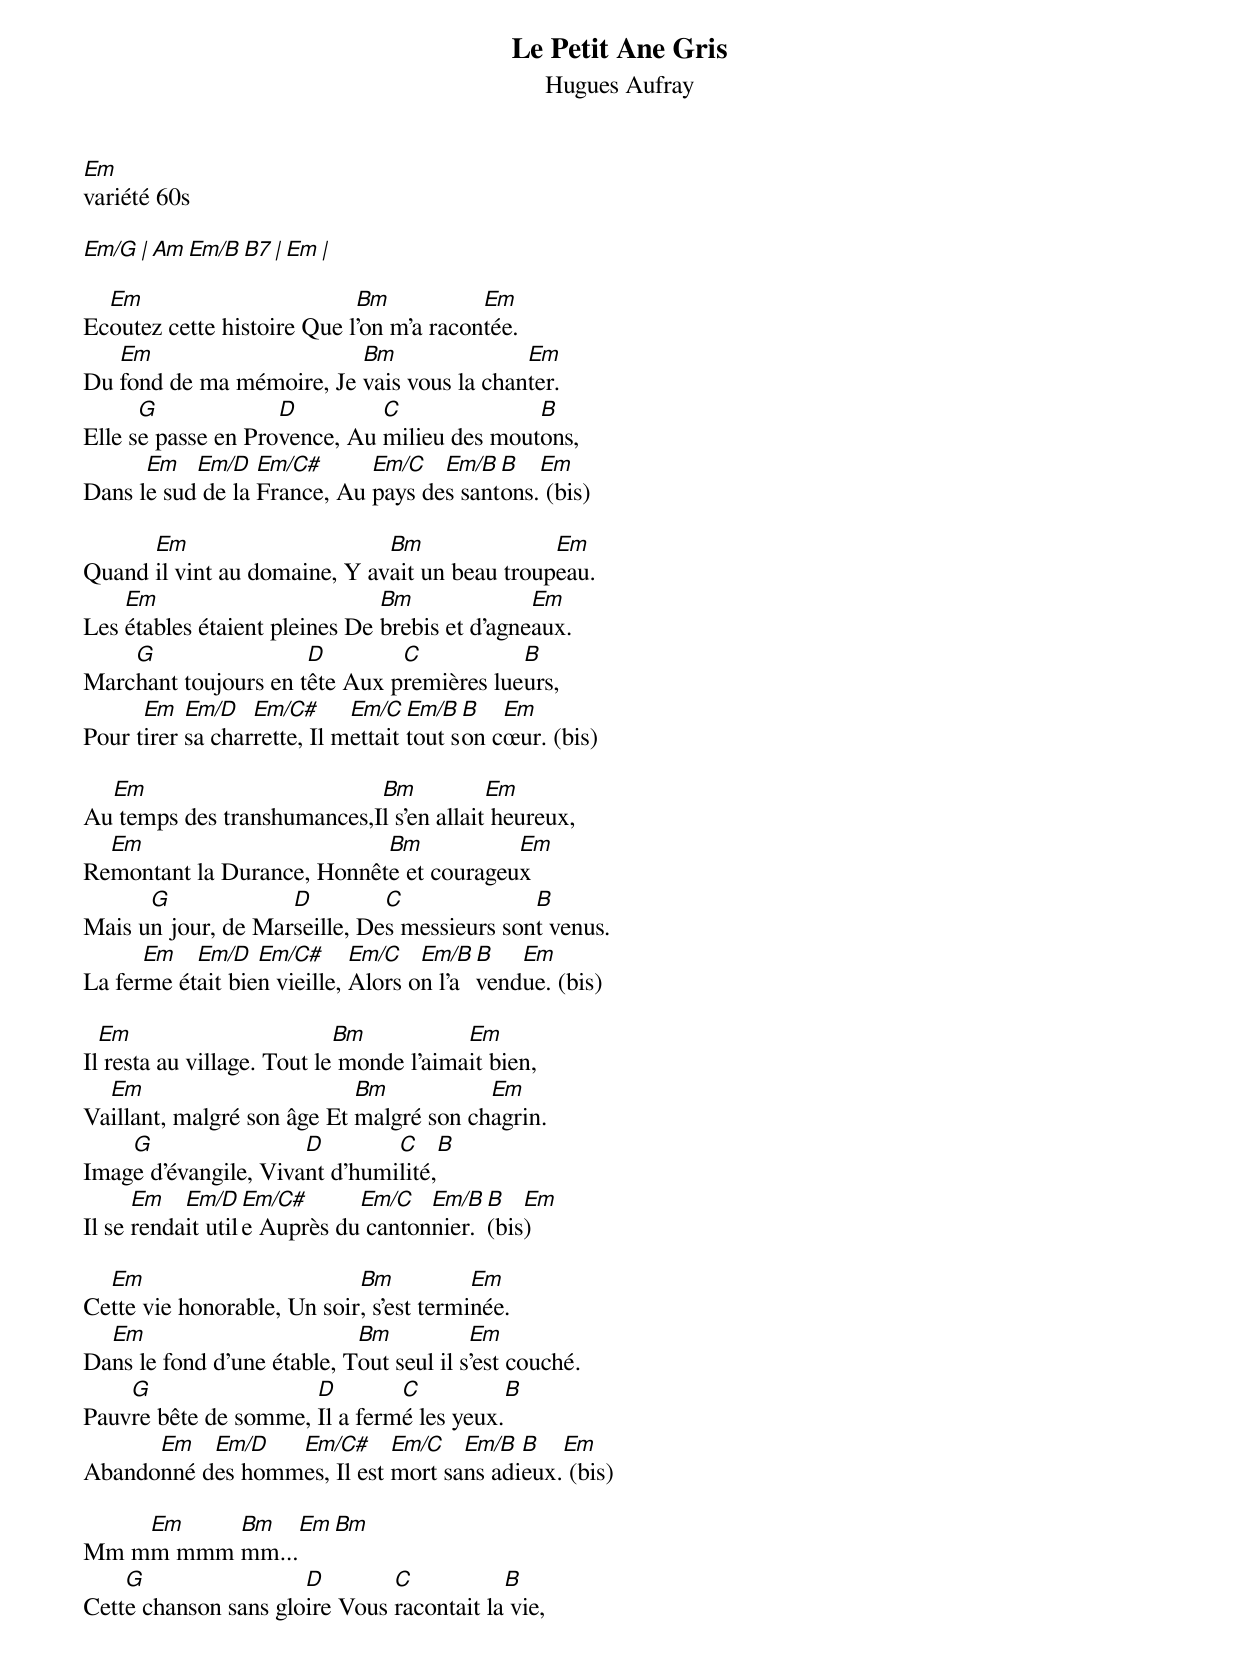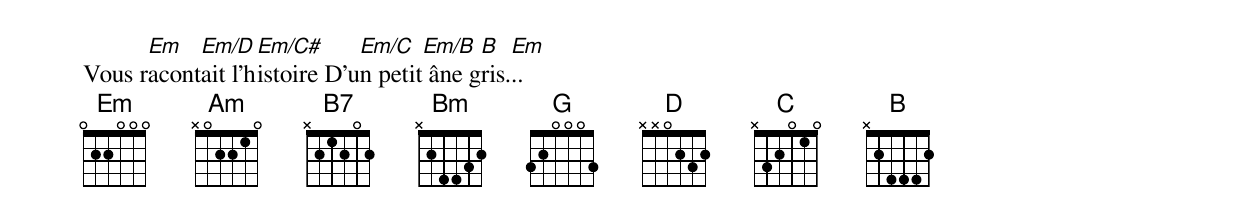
Le Petit Ane Gris
Hugues Aufray
Em
variété 60s

Em/G      | Am    Em/B B7 | Em       |

  Em                        Bm           Em
Ecoutez cette histoire Que l'on m'a racontée.
   Em                     Bm               Em
Du fond de ma mémoire, Je vais vous la chanter.
      G             D         C              B
Elle se passe en Provence, Au milieu des moutons,
      Em   Em/D   Em/C#      Em/C   Em/B  B   Em
Dans le sud de la France, Au pays des santons. (bis)

      Em                      Bm               Em
Quand il vint au domaine, Y avait un beau troupeau.
    Em                         Bm              Em
Les étables étaient pleines De brebis et d'agneaux.
    G                 D        C           B
Marchant toujours en tête Aux premières lueurs,
      Em   Em/D   Em/C#      Em/C   Em/B  B   Em
Pour tirer sa charrette, Il mettait tout son cœur. (bis)

  Em                        Bm           Em
Au temps des transhumances,Il s'en allait heureux,
  Em                        Bm           Em
Remontant la Durance, Honnête et courageux
      G             D         C              B
Mais un jour, de Marseille, Des messieurs sont venus.
      Em   Em/D   Em/C#      Em/C   Em/B  B   Em
La ferme était bien vieille, Alors on l'a vendue. (bis)

  Em                        Bm           Em
Il resta au village. Tout le monde l'aimait bien,
  Em                        Bm           Em
Vaillant, malgré son âge Et malgré son chagrin.
    G                 D        C           B
Image d'évangile, Vivant d'humilité,
      Em   Em/D   Em/C#      Em/C   Em/B  B   Em
Il se rendait utile Auprès du cantonnier. (bis)

  Em                        Bm           Em
Cette vie honorable, Un soir, s'est terminée.
  Em                        Bm           Em
Dans le fond d'une étable, Tout seul il s'est couché.
    G                 D        C           B
Pauvre bête de somme, Il a fermé les yeux.
      Em   Em/D   Em/C#      Em/C   Em/B  B   Em
Abandonné des hommes, Il est mort sans adieux. (bis)

    Em    Bm    Em     Bm
Mm mm mmm mm...
    G                 D        C           B
Cette chanson sans gloire Vous racontait la vie,
      Em   Em/D   Em/C#      Em/C   Em/B  B   Em
Vous racontait l'histoire D'un petit âne gris...
